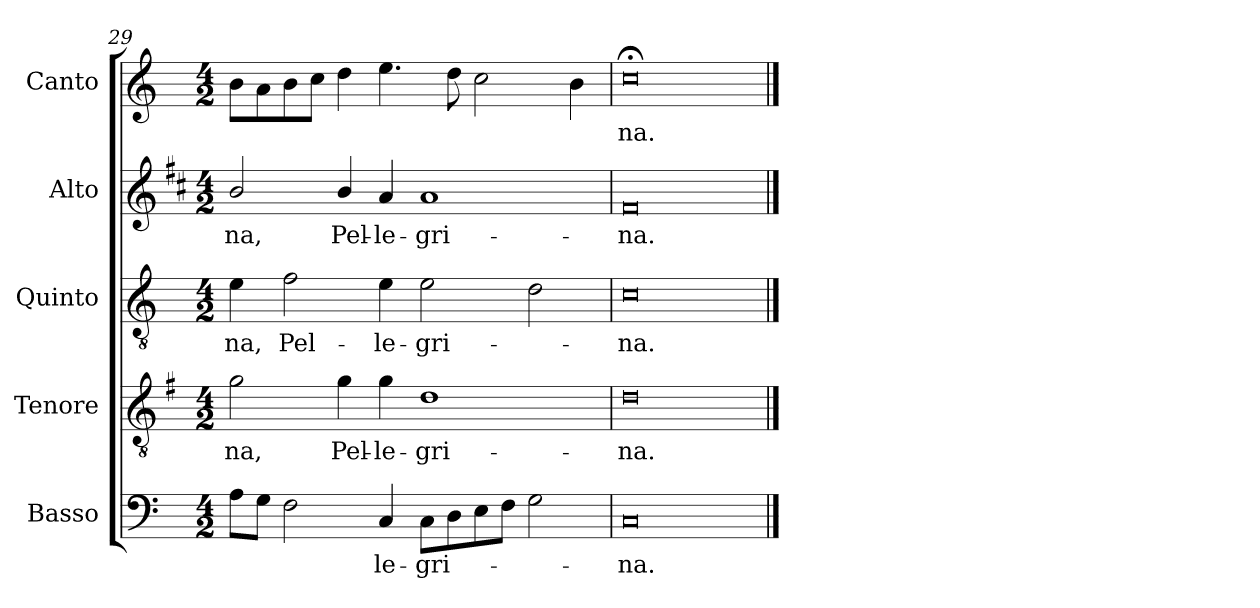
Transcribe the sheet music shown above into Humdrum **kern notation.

**kern	**text	**kern	**text	**kern	**text	**kern	**text	**kern	**text
*part5	*part5	*part4	*part4	*part3	*part3	*part2	*part2	*part1	*part1
*staff5	*staff5	*staff4	*staff4	*staff3	*staff3	*staff2	*staff2	*staff1	*staff1
*I"Basso	*	*I"Tenore	*	*I"Quinto	*	*I"Alto	*	*I"Canto	*
*I'B	*	*I'T	*	*	*	*I'A	*	*I'C	*
*clefF4	*	*clefGv2	*	*clefGv2	*	*clefG2	*	*clefG2	*
*	*	*ITrd4c7	*	*	*	*ITrd1c2	*	*	*
*k[]	*	*k[]	*	*k[]	*	*k[]	*	*k[]	*
*C:	*	*C:	*	*C:	*	*C:	*	*C:	*
*M4/2	*	*M4/2	*	*M4/2	*	*M4/2	*	*M4/2	*
=29	=29	=29	=29	=29	=29	=29	=29	=29	=29
!	!	!	!LO:LY:b	!	!LO:LY:b	!	!LO:LY:b	!	!
8A\L	.	2c\	-na,	4e\	-na,	2a/	-na,	8b\L	.
8G\J	.	.	.	.	.	.	.	8a\	.
!	!	!	!	!	!LO:LY:b	!	!	!	!
2F\	.	.	.	2f\	Pel-	.	.	8b\	.
.	.	.	.	.	.	.	.	8cc\J	.
!	!	!	!LO:LY:b	!	!	!	!LO:LY:b	!	!
.	.	4c\	Pel-	.	.	4a/	Pel-	4dd\	.
!	!LO:LY:b	!	!LO:LY:b	!	!LO:LY:b	!	!LO:LY:b	!	!
4C/	-le-	4c\	-le-	4e\	-le-	4g/	-le-	4.ee\	.
!	!LO:LY:b	!	!LO:LY:b	!	!LO:LY:b	!	!LO:LY:b	!	!
8C\L	-gri-	1G	-gri-	2e\	-gri-	1g	-gri-	.	.
8D\	.	.	.	.	.	.	.	8dd\	.
8E\	.	.	.	.	.	.	.	2cc\	.
8F\J	.	.	.	.	.	.	.	.	.
2G\	.	.	.	2d\	.	.	.	.	.
.	.	.	.	.	.	.	.	4b\	.
=30	=30	=30	=30	=30	=30	=30	=30	=30	=30
!	!LO:LY:b	!	!LO:LY:b	!	!LO:LY:b	!	!LO:LY:b	!	!LO:LY:b
0C	-na.	0G	-na.	0c	-na.	0e	-na.	0cc;<	-na.
==	==	==	==	==	==	==	==	==	==
*-	*-	*-	*-	*-	*-	*-	*-	*-	*-
